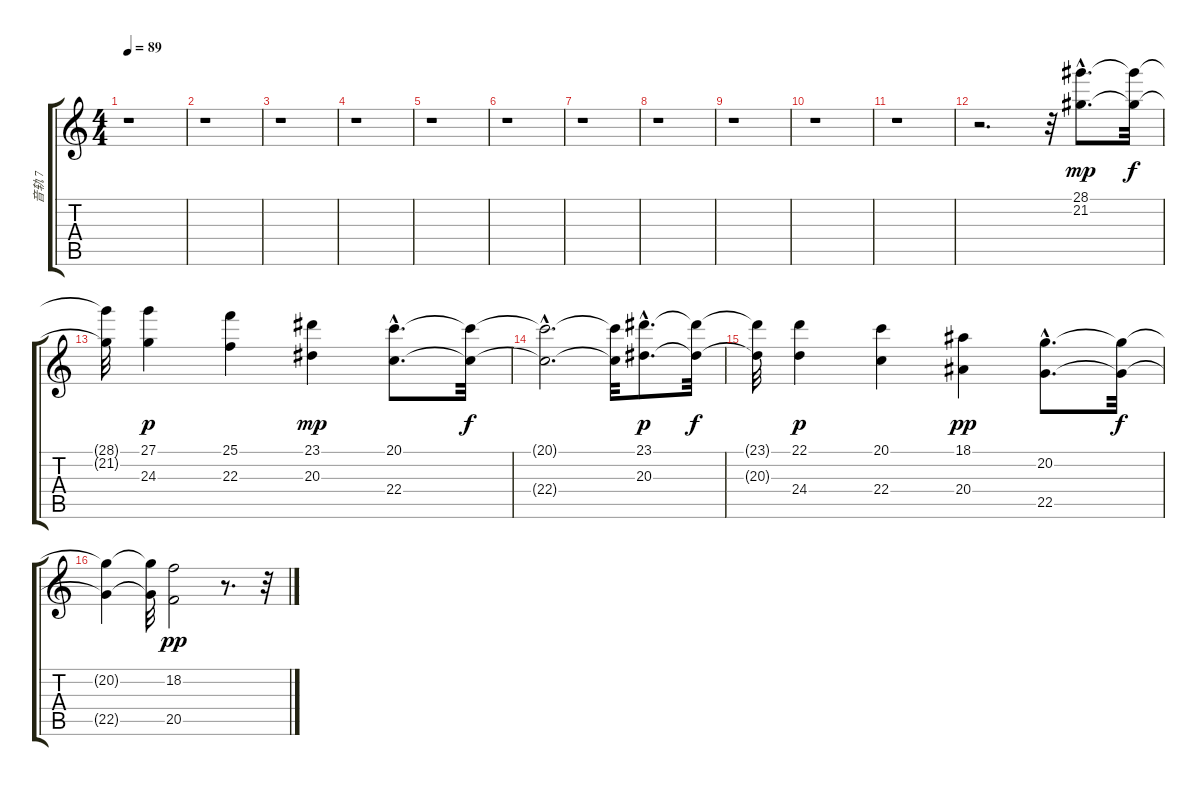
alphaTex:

\track ("音轨 7" "音轨 7") {instrument brasssection}
\staff {score tabs}
\tuning (E4 B3 G3 D3 A2 E2) {hide}
\ts (4 4)
\tempo 89
\clef g2
\ks c
r.1{dy mf} |
r.1 |
r.1 |
r.1 |
r.1 |
r.1 |
r.1 |
r.1 |
r.1 |
r.1 |
r.1 |
r.2{d} r.32 (28.1{hac} 21.2{hac}).8{d dy mp} (28.1{t} 21.2{t}).32{dy f} |
(28.1{t} 21.2{t}).32 (27.1 24.3).4{dy p} (25.1 22.3).4 (23.1 20.3).4{dy mp} (20.1{hac} 22.4{hac}).8{d} (20.1{t} 22.4{t}).32{dy f} |
(20.1{hac t} 22.4{hac t}).2{d} (20.1{t} 22.4{t}).32 (23.1{hac} 20.3{hac}).8{d dy p} (23.1{t} 20.3{t}).32{dy f} |
(23.1{t} 20.3{t}).32 (22.1 24.4).4{dy p} (20.1 22.4).4 (18.1 20.4).4{dy pp} (20.2{hac} 22.5{hac}).8{d} (20.2{t} 22.5{t}).32{dy f} |
(20.2{t} 22.5{t}).4 (20.2{t} 22.5{t}).32 (18.2 20.5).2{dy pp} r.8{d} r.32
